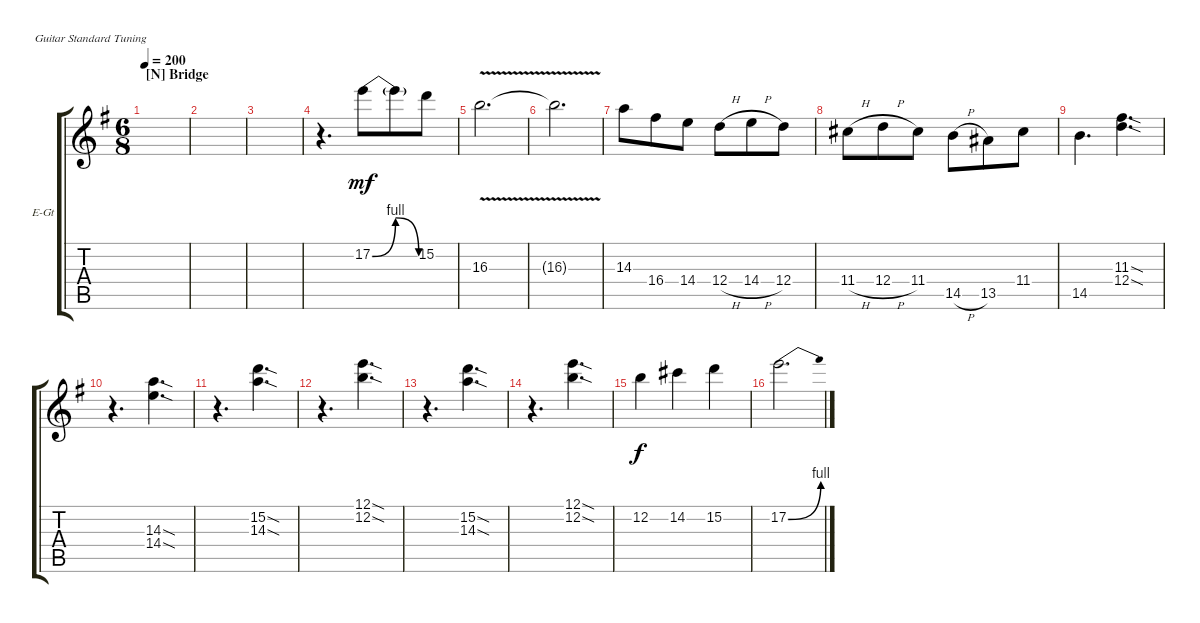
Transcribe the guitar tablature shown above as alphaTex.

\bracketExtendMode groupsimilarinstruments
\firstSystemTrackNameOrientation horizontal
\otherSystemsTrackNameOrientation horizontal
\track ("Electric Guitar 2" "E-Gt") {instrument distortionguitar}
\staff {score tabs}
\tuning (E4 B3 G3 D3 A2 E2)
\ts (6 8)
\section ("N" "Bridge")
\tempo 200
\clef g2
\ks eminor
|
|
|
r.4{d} 17.2{be (bendrelease 0 0 10.2 4 20.4 4 30 0)}.8{dy mf} 17.2{t}.8 15.2.8 |
16.3{v}.2{d} |
16.3{v t}.2{d} |
14.3.8 16.4.8 14.4.8 12.4{h}.8 14.4{h}.8 12.4.8 |
11.4{h}.8 12.4{h}.8 11.4.8 14.5{h}.8 13.5.8 11.4.8 |
14.5.4{d} (12.4{sod} 11.3{sod}).4{d} |
r.4{d} (14.4{sod} 14.3{sod}).4{d} |
r.4{d} (14.3{sod} 15.2{sod}).4{d} |
r.4{d} (12.2{sod} 12.1{sod}).4{d} |
r.4{d} (14.3{sod} 15.2{sod}).4{d} |
r.4{d} (12.2{sod} 12.1{sod}).4{d} |
12.2.4{dy f} 14.2.4 15.2.4 |
17.2{be (bend 0 0 15 4)}.2{d}
